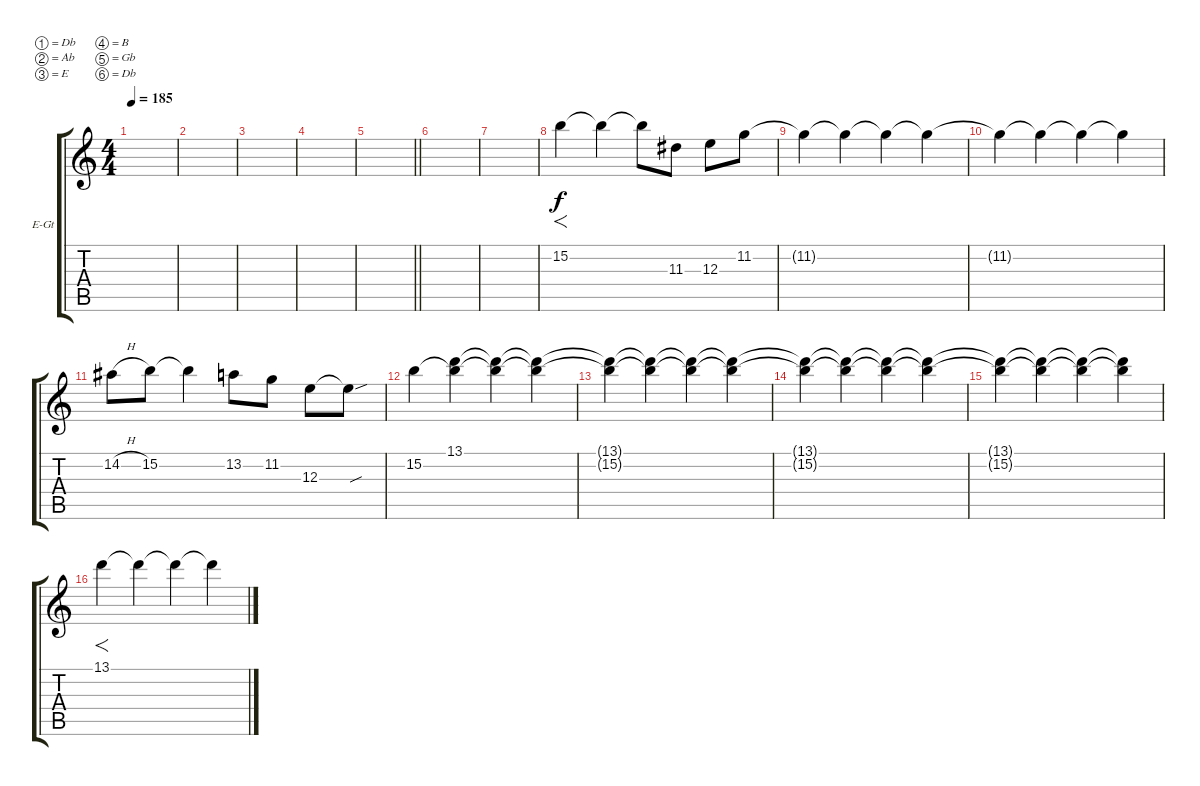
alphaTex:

\bracketExtendMode groupsimilarinstruments
\firstSystemTrackNameOrientation horizontal
\otherSystemsTrackNameOrientation horizontal
\track ("Gtr" "E-Gt") {instrument overdrivenguitar}
\staff {score tabs}
\tuning (Db4 Ab3 E3 B2 Gb2 Db2)
\ts (4 4)
\tempo 185
\clef g2
\ks c
|
|
|
|
\barLineRight lightlight
|
\section ("" "")
|
|
15.2.4{f} 15.2{t}.4 15.2{t}.8 11.3.8 12.3.8 11.2.8 |
11.2{t}.4 11.2{t}.4 11.2{t}.4 11.2{t}.4 |
11.2{t}.4 11.2{t}.4 11.2{t}.4 11.2{t}.4 |
14.2{h}.8 15.2.8 15.2{t}.4 13.2.8 11.2.8 12.3.8 12.3{sou t}.8 |
15.2.4 (13.1 15.2{t}).4 (13.1{t} 15.2{t}).4 (13.1{t} 15.2{t}).4 |
(13.1{t} 15.2{t}).4 (13.1{t} 15.2{t}).4 (13.1{t} 15.2{t}).4 (13.1{t} 15.2{t}).4 |
(13.1{t} 15.2{t}).4 (13.1{t} 15.2{t}).4 (13.1{t} 15.2{t}).4 (13.1{t} 15.2{t}).4 |
(13.1{t} 15.2{t}).4 (13.1{t} 15.2{t}).4 (13.1{t} 15.2{t}).4 (13.1{t} 15.2{t}).4 |
13.1.4{f} 13.1{t}.4 13.1{t}.4 13.1{t}.4
